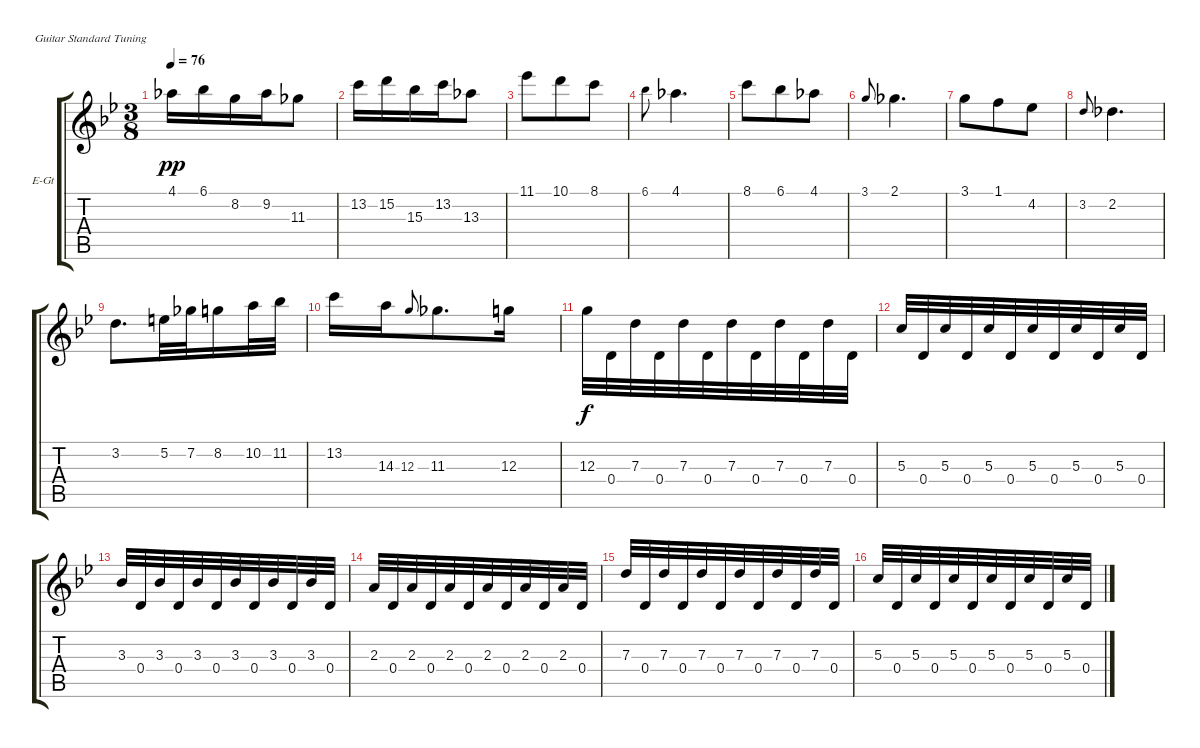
\defaultSystemsLayout 4
\bracketExtendMode groupsimilarinstruments
\firstSystemTrackNameOrientation horizontal
\otherSystemsTrackNameOrientation horizontal
\track ("Principale" "E-Gt") {instrument distortionguitar}
\staff {score tabs}
\tuning (E4 B3 G3 D3 A2 E2)
\ts (3 8)
\tempo 76
\clef g2
\ks gminor
4.1.16{dy pp} 6.1.16 8.2.16 9.2.16 11.3.8 |
13.2.16 15.2.16 15.3.16 13.2.16 13.3.8 |
11.1.8 10.1.8 8.1.8 |
6.1.8{gr onbeat beam invert} 4.1.4{d} |
8.1.8 6.1.8 4.1.8 |
3.1.8{gr onbeat} 2.1.4{d} |
3.1.8 1.1.8 4.2.8 |
3.2.8{gr onbeat} 2.2.4{d} |
3.2.8{d} 5.2.32 7.2.32 8.2.16 10.2.32 11.2.32 |
13.2.16 14.3.16 12.3.8{gr onbeat} 11.3.8{d} 12.3.16 |
12.3.32{dy f} 0.4.32 7.3.32 0.4.32 7.3.32 0.4.32 7.3.32 0.4.32 7.3.32 0.4.32 7.3.32 0.4.32 |
5.3.32 0.4.32 5.3.32 0.4.32 5.3.32 0.4.32 5.3.32 0.4.32 5.3.32 0.4.32 5.3.32 0.4.32 |
3.3.32 0.4.32 3.3.32 0.4.32 3.3.32 0.4.32 3.3.32 0.4.32 3.3.32 0.4.32 3.3.32 0.4.32 |
2.3.32 0.4.32 2.3.32 0.4.32 2.3.32 0.4.32 2.3.32 0.4.32 2.3.32 0.4.32 2.3.32 0.4.32 |
7.3.32 0.4.32 7.3.32 0.4.32 7.3.32 0.4.32 7.3.32 0.4.32 7.3.32 0.4.32 7.3.32 0.4.32 |
5.3.32 0.4.32 5.3.32 0.4.32 5.3.32 0.4.32 5.3.32 0.4.32 5.3.32 0.4.32 5.3.32 0.4.32
